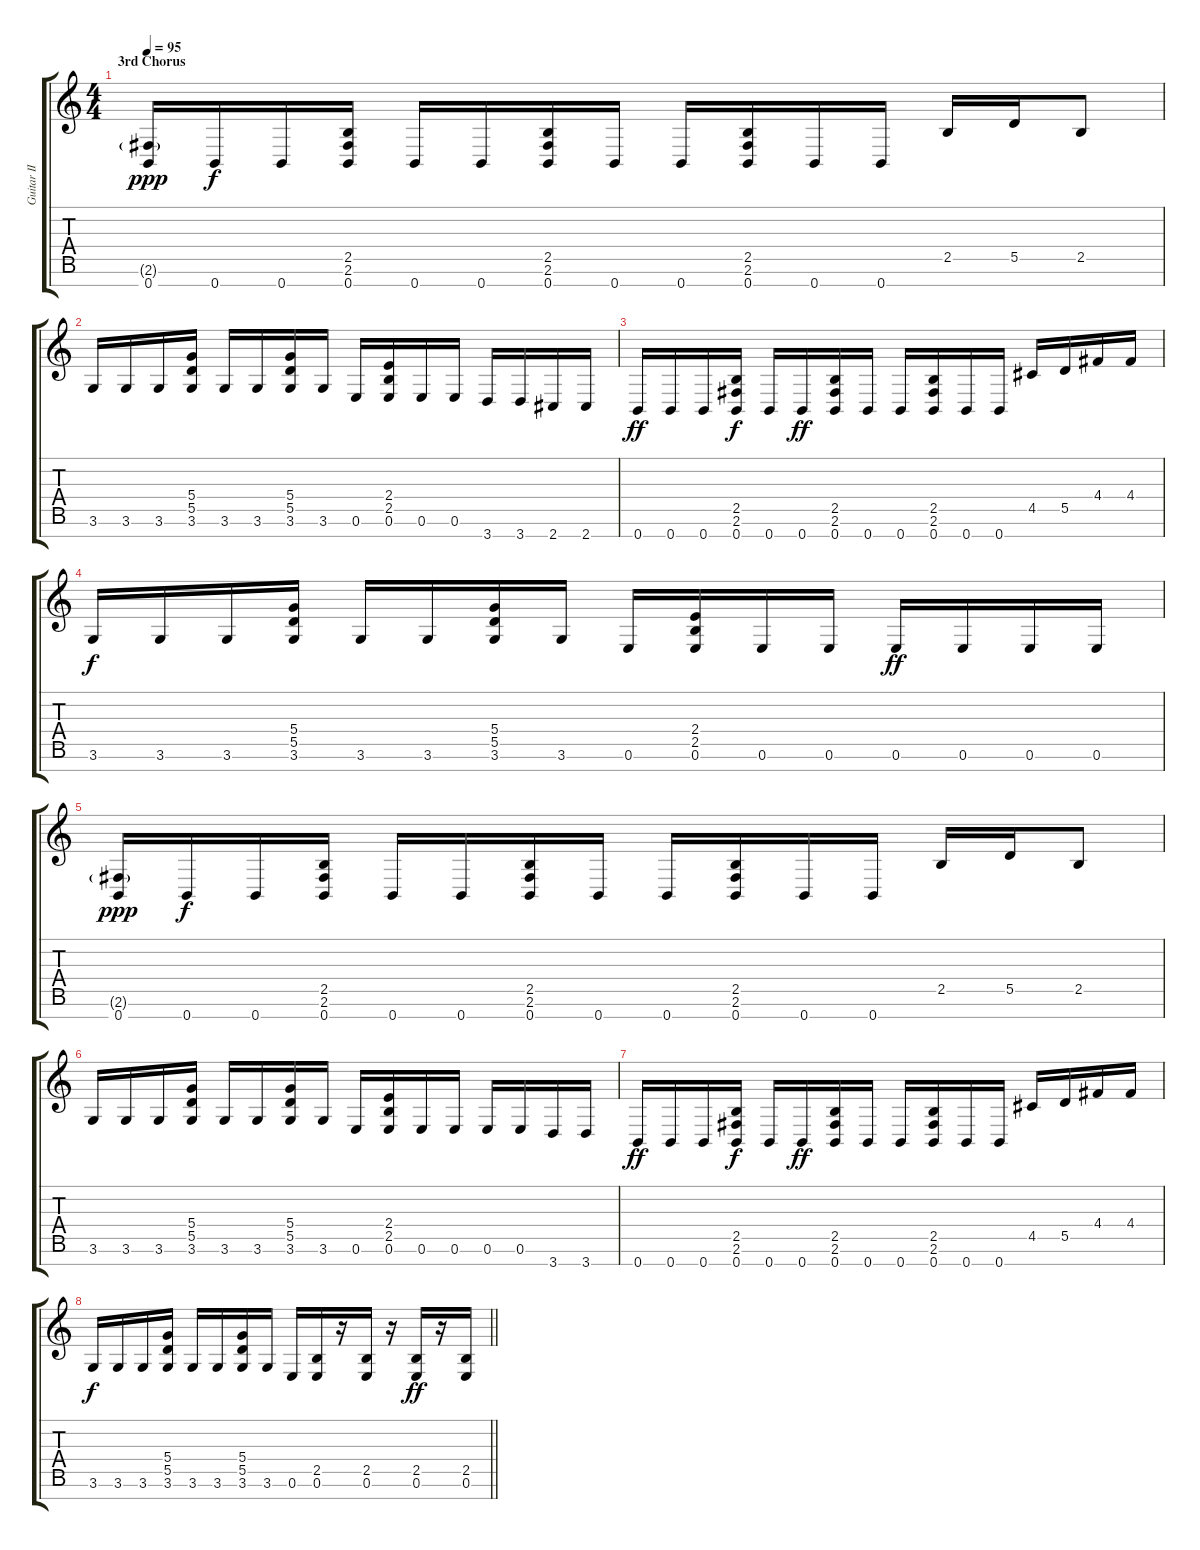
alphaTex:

\track ("Guitar II" "Guitar II") {instrument distortionguitar}
\staff {score tabs}
\tuning (E4 B3 G3 D3 A2 E2 B1) {hide}
\ts (4 4)
\section ("" "3rd Chorus")
\tempo 95
\clef g2
\ks c
(2.6{g} 0.7).16{dy ppp} 0.7.16{dy f} 0.7.16 (2.5 2.6 0.7).16 0.7.16 0.7.16 (2.5 2.6 0.7).16 0.7.16 0.7.16 (2.5 2.6 0.7).16 0.7.16 0.7.16 2.5.16 5.5.16 2.5.8 |
3.6.16 3.6.16 3.6.16 (5.4 5.5 3.6).16 3.6.16 3.6.16 (5.4 5.5 3.6).16 3.6.16 0.6.16 (2.4 2.5 0.6).16 0.6.16 0.6.16 3.7.16 3.7.16 2.7.16 2.7.16 |
0.7.16{dy ff} 0.7.16 0.7.16 (2.5 2.6 0.7).16{dy f} 0.7.16 0.7.16{dy ff} (2.5 2.6 0.7).16 0.7.16 0.7.16 (2.5 2.6 0.7).16 0.7.16 0.7.16 4.5.16 5.5.16 4.4.16 4.4.16 |
3.6.16{dy f} 3.6.16 3.6.16 (5.4 5.5 3.6).16 3.6.16 3.6.16 (5.4 5.5 3.6).16 3.6.16 0.6.16 (2.4 2.5 0.6).16 0.6.16 0.6.16 0.6.16{dy ff} 0.6.16 0.6.16 0.6.16 |
(2.6{g} 0.7).16{dy ppp} 0.7.16{dy f} 0.7.16 (2.5 2.6 0.7).16 0.7.16 0.7.16 (2.5 2.6 0.7).16 0.7.16 0.7.16 (2.5 2.6 0.7).16 0.7.16 0.7.16 2.5.16 5.5.16 2.5.8 |
3.6.16 3.6.16 3.6.16 (5.4 5.5 3.6).16 3.6.16 3.6.16 (5.4 5.5 3.6).16 3.6.16 0.6.16 (2.4 2.5 0.6).16 0.6.16 0.6.16 0.6.16 0.6.16 3.7.16 3.7.16 |
0.7.16{dy ff} 0.7.16 0.7.16 (2.5 2.6 0.7).16{dy f} 0.7.16 0.7.16{dy ff} (2.5 2.6 0.7).16 0.7.16 0.7.16 (2.5 2.6 0.7).16 0.7.16 0.7.16 4.5.16 5.5.16 4.4.16 4.4.16 |
\barLineRight lightlight
3.6.16{dy f} 3.6.16 3.6.16 (5.4 5.5 3.6).16 3.6.16 3.6.16 (5.4 5.5 3.6).16 3.6.16 0.6.16 (2.5 0.6).16 r.16 (2.5 0.6).16 r.16 (2.5 0.6).16{dy ff} r.16 (2.5 0.6).16
